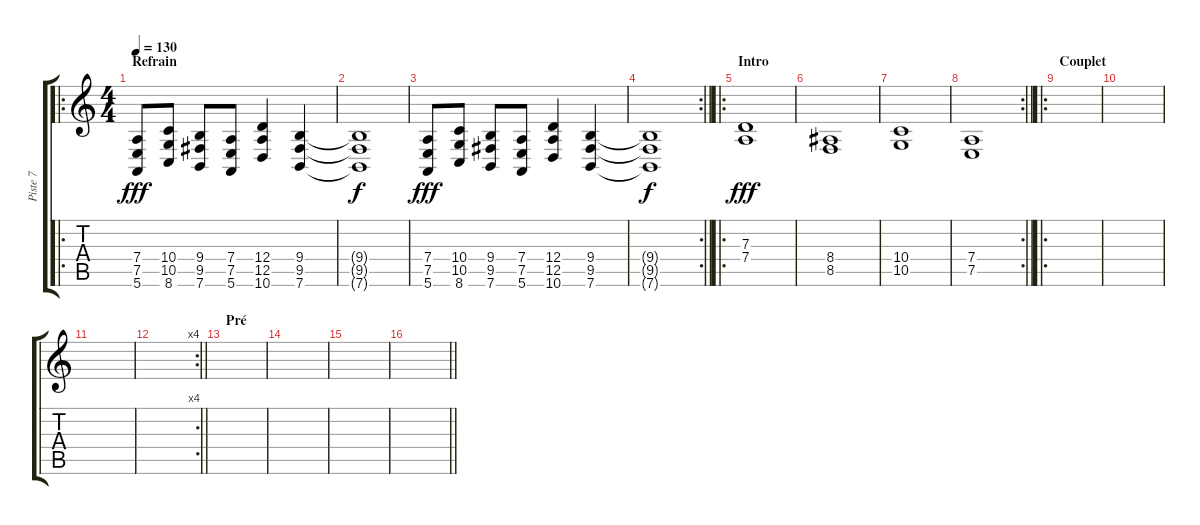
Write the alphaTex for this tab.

\track ("Piste 7" "Piste 7") {instrument voiceoohs}
\staff {score tabs}
\tuning (E4 B3 G3 D3 A2 E2) {hide}
\ro
\ts (4 4)
\section ("" "Refrain")
\tempo 130
\clef g2
\ks c
(7.4 7.5 5.6).8{dy fff} (10.4 10.5 8.6).8 (9.4 9.5 7.6).8 (7.4 7.5 5.6).8 (12.4 12.5 10.6).4 (9.4 9.5 7.6).4 |
(9.4{t} 9.5{t} 7.6{t}).1{dy f} |
(7.4 7.5 5.6).8{dy fff} (10.4 10.5 8.6).8 (9.4 9.5 7.6).8 (7.4 7.5 5.6).8 (12.4 12.5 10.6).4 (9.4 9.5 7.6).4 |
\rc 2
\barLineRight lightlight
(9.4{t} 9.5{t} 7.6{t}).1{dy f} |
\ro
\section ("" "Intro")
(7.3 7.4).1{dy fff} |
(8.4 8.5).1 |
(10.4 10.5).1 |
\rc 2
\barLineRight lightlight
(7.4 7.5).1 |
\ro
\section ("" "Couplet")
|
|
|
\rc 4
\barLineRight lightlight
|
\section ("" "Pré")
|
|
|
\barLineRight lightlight
